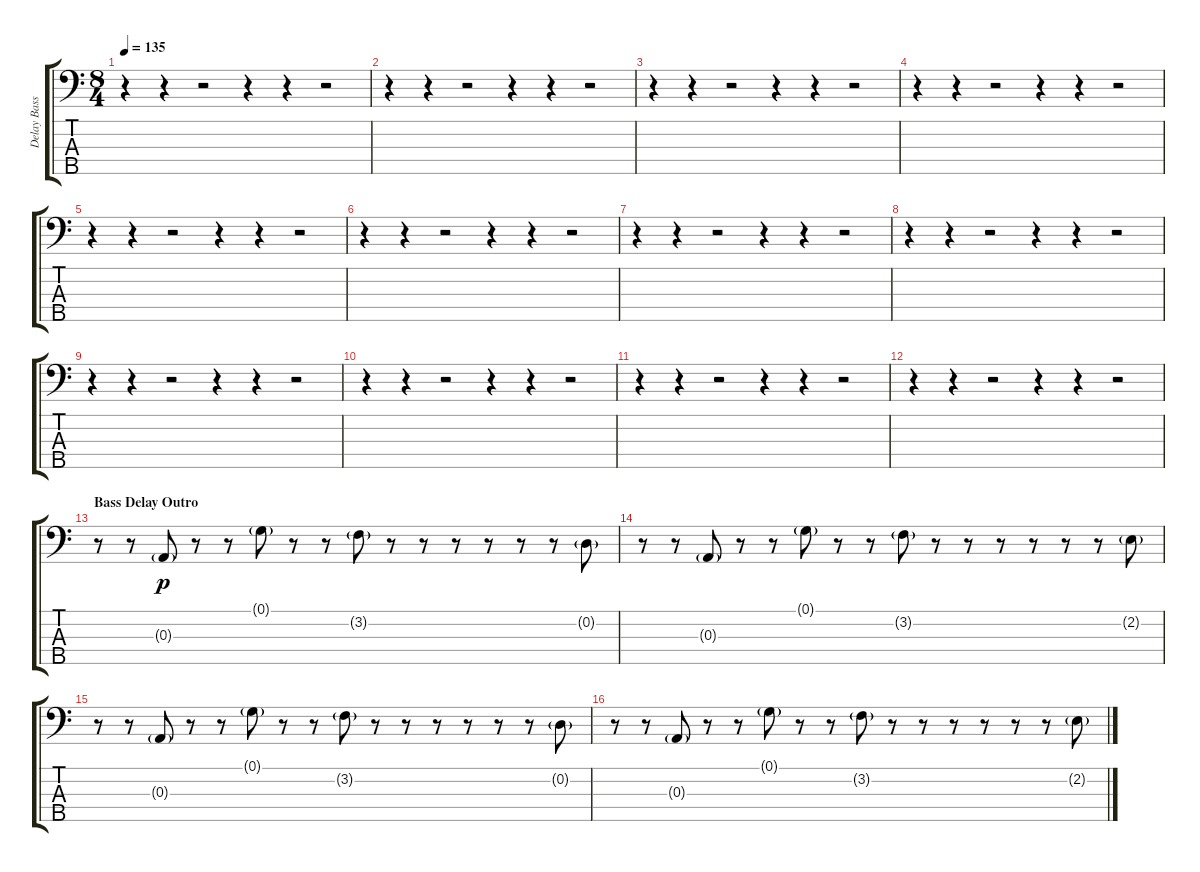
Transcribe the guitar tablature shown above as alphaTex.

\track ("Delay Bass" "Delay Bass") {instrument fretlessbass}
\staff {score tabs}
\tuning (G2 D2 A1 E1 B0) {hide}
\ts (8 4)
\tempo 135
\clef f4
\ks c
r.4{dy p} r.4 r.2 r.4 r.4 r.2 |
r.4 r.4 r.2 r.4 r.4 r.2 |
r.4 r.4 r.2 r.4 r.4 r.2 |
r.4 r.4 r.2 r.4 r.4 r.2 |
r.4 r.4 r.2 r.4 r.4 r.2 |
r.4 r.4 r.2 r.4 r.4 r.2 |
r.4 r.4 r.2 r.4 r.4 r.2 |
r.4 r.4 r.2 r.4 r.4 r.2 |
r.4 r.4 r.2 r.4 r.4 r.2 |
r.4 r.4 r.2 r.4 r.4 r.2 |
r.4 r.4 r.2 r.4 r.4 r.2 |
r.4 r.4 r.2 r.4 r.4 r.2 |
\section ("" "Bass Delay Outro")
r.8 r.8 0.3{g}.8 r.8 r.8 0.1{g}.8 r.8 r.8 3.2{g}.8 r.8 r.8 r.8 r.8 r.8 r.8 0.2{g}.8 |
r.8 r.8 0.3{g}.8 r.8 r.8 0.1{g}.8 r.8 r.8 3.2{g}.8 r.8 r.8 r.8 r.8 r.8 r.8 2.2{g}.8 |
r.8 r.8 0.3{g}.8 r.8 r.8 0.1{g}.8 r.8 r.8 3.2{g}.8 r.8 r.8 r.8 r.8 r.8 r.8 0.2{g}.8 |
r.8 r.8 0.3{g}.8 r.8 r.8 0.1{g}.8 r.8 r.8 3.2{g}.8 r.8 r.8 r.8 r.8 r.8 r.8 2.2{g}.8
